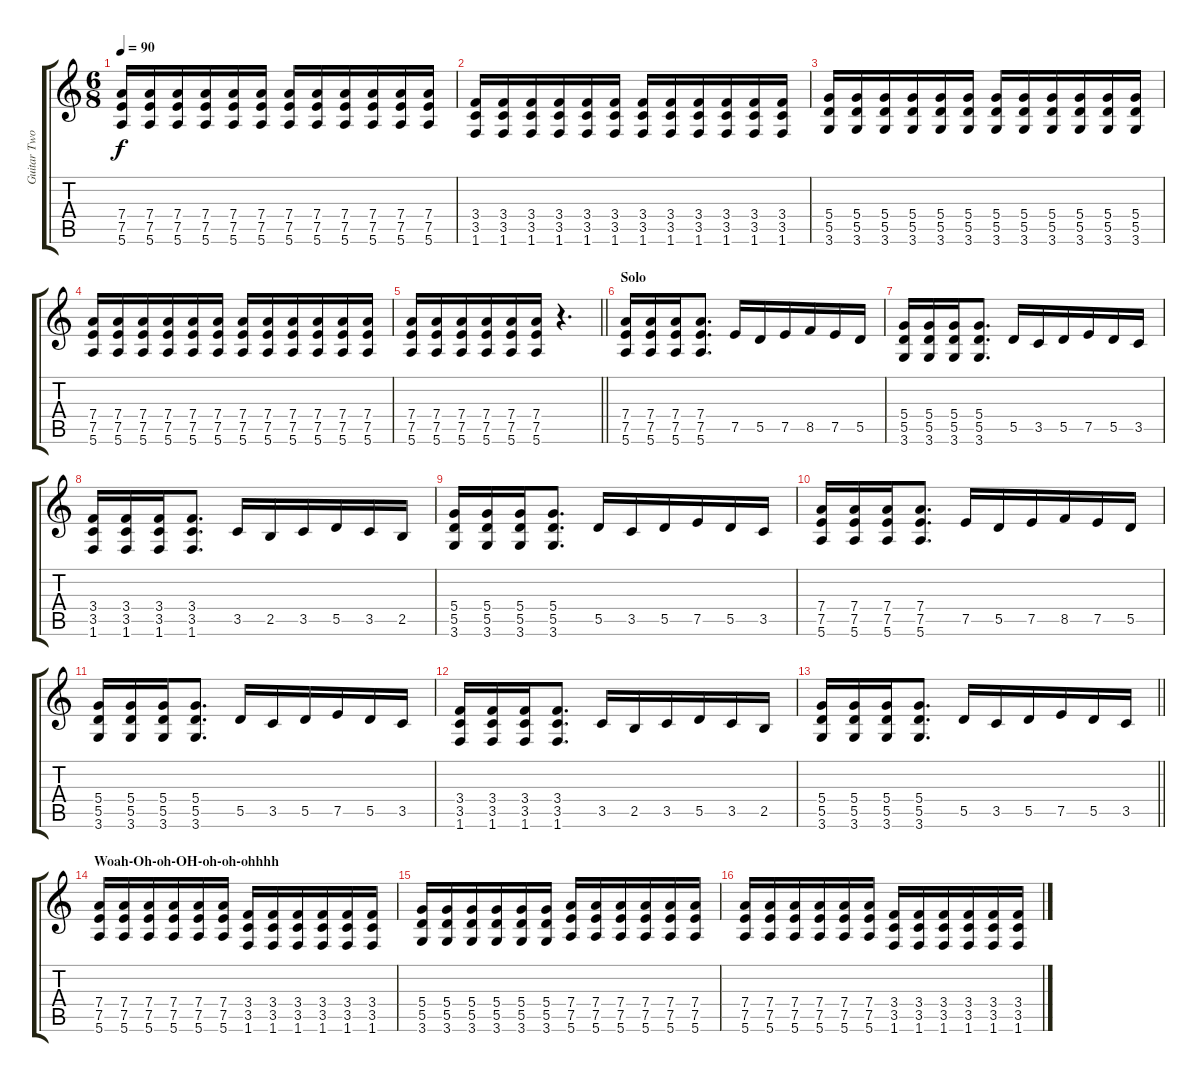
\track ("Guitar Two" "Guitar Two") {instrument overdrivenguitar}
\staff {score tabs}
\tuning (E4 B3 G3 D3 A2 E2) {hide}
\ts (6 8)
\tempo 90
\clef g2
\ks c
(7.4 7.5 5.6).16{dy f} (7.4 7.5 5.6).16 (7.4 7.5 5.6).16 (7.4 7.5 5.6).16 (7.4 7.5 5.6).16 (7.4 7.5 5.6).16 (7.4 7.5 5.6).16 (7.4 7.5 5.6).16 (7.4 7.5 5.6).16 (7.4 7.5 5.6).16 (7.4 7.5 5.6).16 (7.4 7.5 5.6).16 |
(3.4 3.5 1.6).16 (3.4 3.5 1.6).16 (3.4 3.5 1.6).16 (3.4 3.5 1.6).16 (3.4 3.5 1.6).16 (3.4 3.5 1.6).16 (3.4 3.5 1.6).16 (3.4 3.5 1.6).16 (3.4 3.5 1.6).16 (3.4 3.5 1.6).16 (3.4 3.5 1.6).16 (3.4 3.5 1.6).16 |
(5.4 5.5 3.6).16 (5.4 5.5 3.6).16 (5.4 5.5 3.6).16 (5.4 5.5 3.6).16 (5.4 5.5 3.6).16 (5.4 5.5 3.6).16 (5.4 5.5 3.6).16 (5.4 5.5 3.6).16 (5.4 5.5 3.6).16 (5.4 5.5 3.6).16 (5.4 5.5 3.6).16 (5.4 5.5 3.6).16 |
(7.4 7.5 5.6).16 (7.4 7.5 5.6).16 (7.4 7.5 5.6).16 (7.4 7.5 5.6).16 (7.4 7.5 5.6).16 (7.4 7.5 5.6).16 (7.4 7.5 5.6).16 (7.4 7.5 5.6).16 (7.4 7.5 5.6).16 (7.4 7.5 5.6).16 (7.4 7.5 5.6).16 (7.4 7.5 5.6).16 |
\barLineRight lightlight
(7.4 7.5 5.6).16 (7.4 7.5 5.6).16 (7.4 7.5 5.6).16 (7.4 7.5 5.6).16 (7.4 7.5 5.6).16 (7.4 7.5 5.6).16 r.4{d} |
\section ("" "Solo")
(7.4 7.5 5.6).16 (7.4 7.5 5.6).16 (7.4 7.5 5.6).16 (7.4 7.5 5.6).8{d} 7.5.16 5.5.16 7.5.16 8.5.16 7.5.16 5.5.16 |
(5.4 5.5 3.6).16 (5.4 5.5 3.6).16 (5.4 5.5 3.6).16 (5.4 5.5 3.6).8{d} 5.5.16 3.5.16 5.5.16 7.5.16 5.5.16 3.5.16 |
(3.4 3.5 1.6).16 (3.4 3.5 1.6).16 (3.4 3.5 1.6).16 (3.4 3.5 1.6).8{d} 3.5.16 2.5.16 3.5.16 5.5.16 3.5.16 2.5.16 |
(5.4 5.5 3.6).16 (5.4 5.5 3.6).16 (5.4 5.5 3.6).16 (5.4 5.5 3.6).8{d} 5.5.16 3.5.16 5.5.16 7.5.16 5.5.16 3.5.16 |
(7.4 7.5 5.6).16 (7.4 7.5 5.6).16 (7.4 7.5 5.6).16 (7.4 7.5 5.6).8{d} 7.5.16 5.5.16 7.5.16 8.5.16 7.5.16 5.5.16 |
(5.4 5.5 3.6).16 (5.4 5.5 3.6).16 (5.4 5.5 3.6).16 (5.4 5.5 3.6).8{d} 5.5.16 3.5.16 5.5.16 7.5.16 5.5.16 3.5.16 |
(3.4 3.5 1.6).16 (3.4 3.5 1.6).16 (3.4 3.5 1.6).16 (3.4 3.5 1.6).8{d} 3.5.16 2.5.16 3.5.16 5.5.16 3.5.16 2.5.16 |
\barLineRight lightlight
(5.4 5.5 3.6).16 (5.4 5.5 3.6).16 (5.4 5.5 3.6).16 (5.4 5.5 3.6).8{d} 5.5.16 3.5.16 5.5.16 7.5.16 5.5.16 3.5.16 |
\section ("" "Woah-Oh-oh-OH-oh-oh-ohhhh")
(7.4 7.5 5.6).16 (7.4 7.5 5.6).16 (7.4 7.5 5.6).16 (7.4 7.5 5.6).16 (7.4 7.5 5.6).16 (7.4 7.5 5.6).16 (3.4 3.5 1.6).16 (3.4 3.5 1.6).16 (3.4 3.5 1.6).16 (3.4 3.5 1.6).16 (3.4 3.5 1.6).16 (3.4 3.5 1.6).16 |
(5.4 5.5 3.6).16 (5.4 5.5 3.6).16 (5.4 5.5 3.6).16 (5.4 5.5 3.6).16 (5.4 5.5 3.6).16 (5.4 5.5 3.6).16 (7.4 7.5 5.6).16 (7.4 7.5 5.6).16 (7.4 7.5 5.6).16 (7.4 7.5 5.6).16 (7.4 7.5 5.6).16 (7.4 7.5 5.6).16 |
(7.4 7.5 5.6).16 (7.4 7.5 5.6).16 (7.4 7.5 5.6).16 (7.4 7.5 5.6).16 (7.4 7.5 5.6).16 (7.4 7.5 5.6).16 (3.4 3.5 1.6).16 (3.4 3.5 1.6).16 (3.4 3.5 1.6).16 (3.4 3.5 1.6).16 (3.4 3.5 1.6).16 (3.4 3.5 1.6).16
